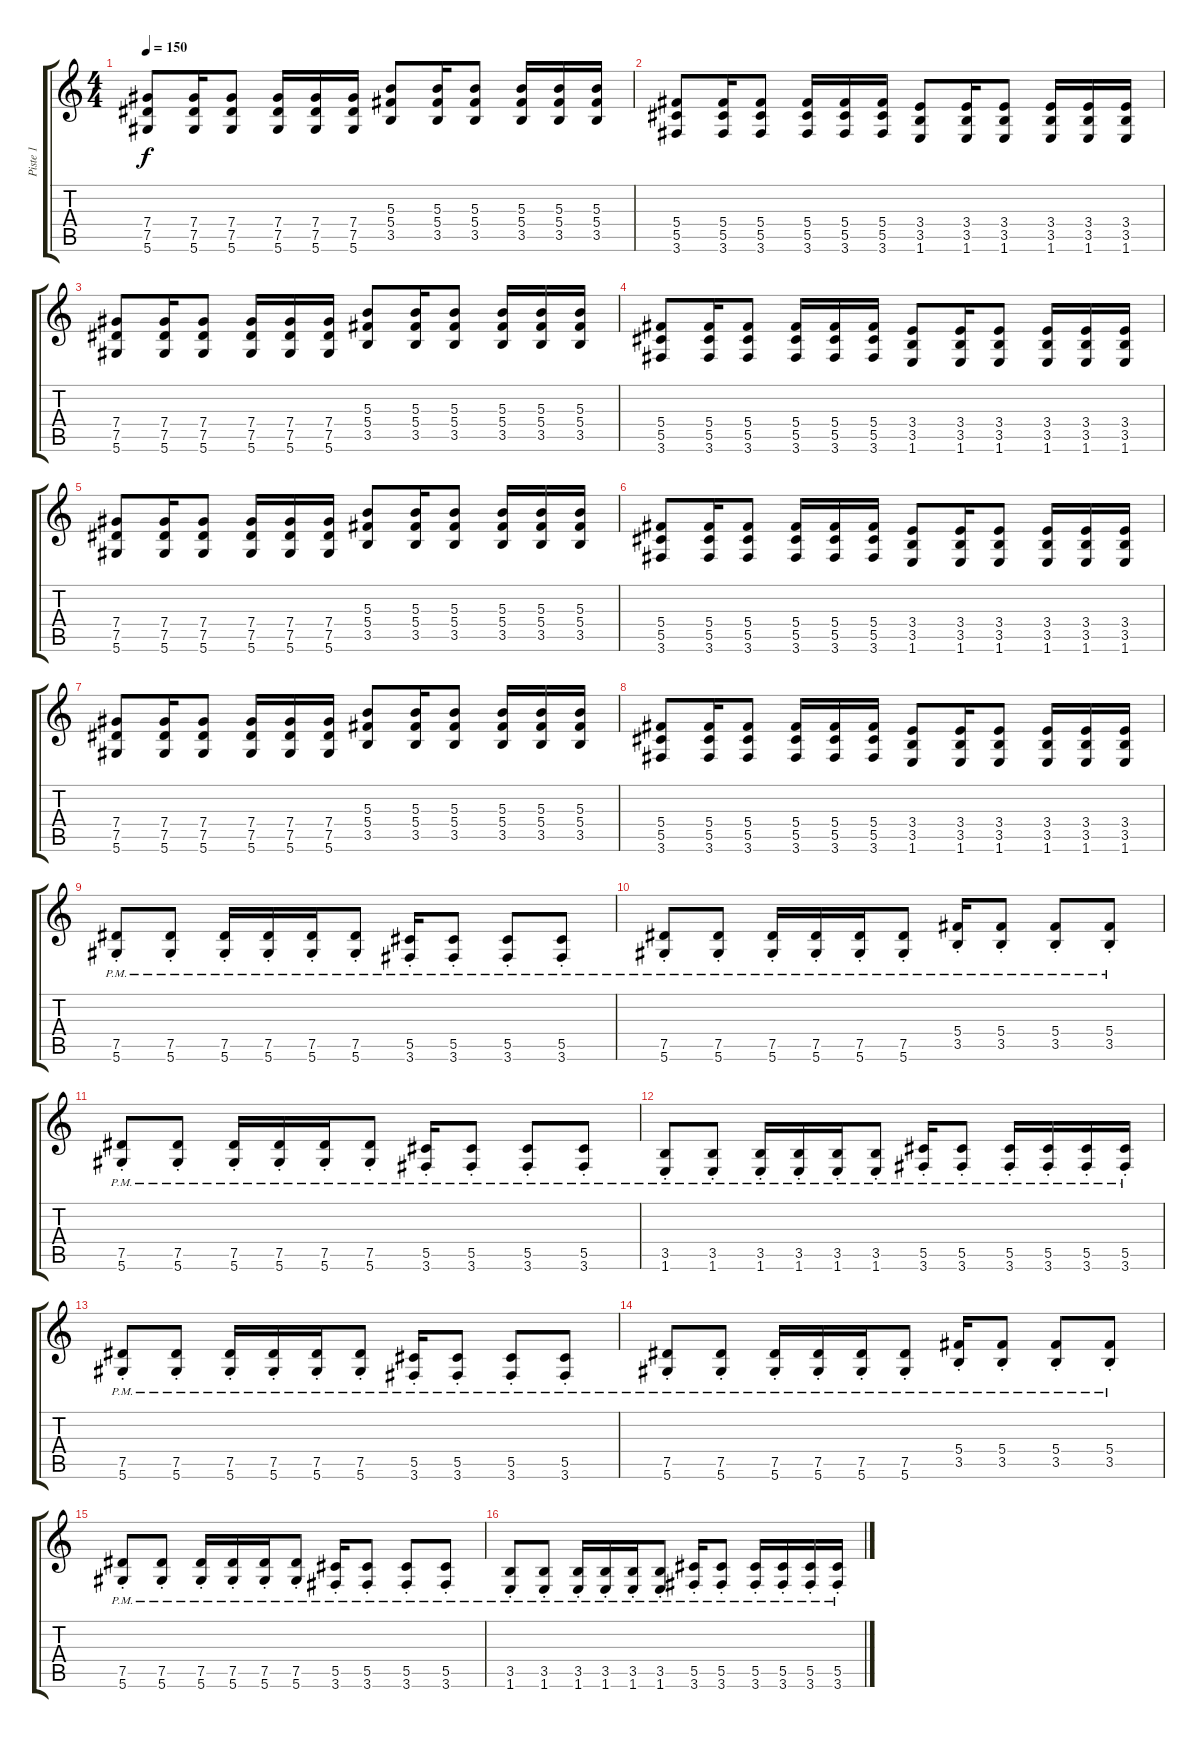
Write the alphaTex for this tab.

\track ("Piste 1" "Piste 1") {instrument distortionguitar}
\staff {score tabs}
\tuning (Eb4 Bb3 Gb3 Db3 Ab2 Eb2) {hide}
\ts (4 4)
\tempo 150
\clef g2
\ks c
(7.4 7.5 5.6).8{dy f instrument distortionguitar} (7.4 7.5 5.6).16 (7.4 7.5 5.6).8 (7.4 7.5 5.6).16 (7.4 7.5 5.6).16 (7.4 7.5 5.6).16 (5.3 5.4 3.5).8 (5.3 5.4 3.5).16 (5.3 5.4 3.5).8 (5.3 5.4 3.5).16 (5.3 5.4 3.5).16 (5.3 5.4 3.5).16 |
(5.4 5.5 3.6).8 (5.4 5.5 3.6).16 (5.4 5.5 3.6).8 (5.4 5.5 3.6).16 (5.4 5.5 3.6).16 (5.4 5.5 3.6).16 (3.4 3.5 1.6).8 (3.4 3.5 1.6).16 (3.4 3.5 1.6).8 (3.4 3.5 1.6).16 (3.4 3.5 1.6).16 (3.4 3.5 1.6).16 |
(7.4 7.5 5.6).8 (7.4 7.5 5.6).16 (7.4 7.5 5.6).8 (7.4 7.5 5.6).16 (7.4 7.5 5.6).16 (7.4 7.5 5.6).16 (5.3 5.4 3.5).8 (5.3 5.4 3.5).16 (5.3 5.4 3.5).8 (5.3 5.4 3.5).16 (5.3 5.4 3.5).16 (5.3 5.4 3.5).16 |
(5.4 5.5 3.6).8 (5.4 5.5 3.6).16 (5.4 5.5 3.6).8 (5.4 5.5 3.6).16 (5.4 5.5 3.6).16 (5.4 5.5 3.6).16 (3.4 3.5 1.6).8 (3.4 3.5 1.6).16 (3.4 3.5 1.6).8 (3.4 3.5 1.6).16 (3.4 3.5 1.6).16 (3.4 3.5 1.6).16 |
(7.4 7.5 5.6).8 (7.4 7.5 5.6).16 (7.4 7.5 5.6).8 (7.4 7.5 5.6).16 (7.4 7.5 5.6).16 (7.4 7.5 5.6).16 (5.3 5.4 3.5).8 (5.3 5.4 3.5).16 (5.3 5.4 3.5).8 (5.3 5.4 3.5).16 (5.3 5.4 3.5).16 (5.3 5.4 3.5).16 |
(5.4 5.5 3.6).8 (5.4 5.5 3.6).16 (5.4 5.5 3.6).8 (5.4 5.5 3.6).16 (5.4 5.5 3.6).16 (5.4 5.5 3.6).16 (3.4 3.5 1.6).8 (3.4 3.5 1.6).16 (3.4 3.5 1.6).8 (3.4 3.5 1.6).16 (3.4 3.5 1.6).16 (3.4 3.5 1.6).16 |
(7.4 7.5 5.6).8 (7.4 7.5 5.6).16 (7.4 7.5 5.6).8 (7.4 7.5 5.6).16 (7.4 7.5 5.6).16 (7.4 7.5 5.6).16 (5.3 5.4 3.5).8 (5.3 5.4 3.5).16 (5.3 5.4 3.5).8 (5.3 5.4 3.5).16 (5.3 5.4 3.5).16 (5.3 5.4 3.5).16 |
(5.4 5.5 3.6).8 (5.4 5.5 3.6).16 (5.4 5.5 3.6).8 (5.4 5.5 3.6).16 (5.4 5.5 3.6).16 (5.4 5.5 3.6).16 (3.4 3.5 1.6).8 (3.4 3.5 1.6).16 (3.4 3.5 1.6).8 (3.4 3.5 1.6).16 (3.4 3.5 1.6).16 (3.4 3.5 1.6).16 |
(7.5{pm st} 5.6{pm st}).8 (7.5{pm st} 5.6{pm st}).8 (7.5{pm st} 5.6{pm st}).16 (7.5{pm st} 5.6{pm st}).16 (7.5{pm st} 5.6{pm st}).16 (7.5{pm st} 5.6{pm st}).8 (5.5{pm st} 3.6{pm st}).16 (5.5{pm st} 3.6{pm st}).8 (5.5{pm st} 3.6{pm st}).8 (5.5{pm st} 3.6{pm st}).8 |
(7.5{pm st} 5.6{pm st}).8 (7.5{pm st} 5.6{pm st}).8 (7.5{pm st} 5.6{pm st}).16 (7.5{pm st} 5.6{pm st}).16 (7.5{pm st} 5.6{pm st}).16 (7.5{pm st} 5.6{pm st}).8 (5.4{pm st} 3.5{pm st}).16 (5.4{pm st} 3.5{pm st}).8 (5.4{pm st} 3.5{pm st}).8 (5.4{pm st} 3.5{pm st}).8 |
(7.5{pm st} 5.6{pm st}).8 (7.5{pm st} 5.6{pm st}).8 (7.5{pm st} 5.6{pm st}).16 (7.5{pm st} 5.6{pm st}).16 (7.5{pm st} 5.6{pm st}).16 (7.5{pm st} 5.6{pm st}).8 (5.5{pm st} 3.6{pm st}).16 (5.5{pm st} 3.6{pm st}).8 (5.5{pm st} 3.6{pm st}).8 (5.5{pm st} 3.6{pm st}).8 |
(3.5{pm st} 1.6{pm st}).8 (3.5{pm st} 1.6{pm st}).8 (3.5{pm st} 1.6{pm st}).16 (3.5{pm st} 1.6{pm st}).16 (3.5{pm st} 1.6{pm st}).16 (3.5{pm st} 1.6{pm st}).8 (5.5{pm st} 3.6{pm st}).16 (5.5{pm st} 3.6{pm st}).8 (5.5{pm st} 3.6{pm st}).16 (5.5{pm st} 3.6{pm st}).16 (5.5{pm st} 3.6{pm st}).16 (5.5{pm st} 3.6{pm st}).16 |
(7.5{pm st} 5.6{pm st}).8 (7.5{pm st} 5.6{pm st}).8 (7.5{pm st} 5.6{pm st}).16 (7.5{pm st} 5.6{pm st}).16 (7.5{pm st} 5.6{pm st}).16 (7.5{pm st} 5.6{pm st}).8 (5.5{pm st} 3.6{pm st}).16 (5.5{pm st} 3.6{pm st}).8 (5.5{pm st} 3.6{pm st}).8 (5.5{pm st} 3.6{pm st}).8 |
(7.5{pm st} 5.6{pm st}).8 (7.5{pm st} 5.6{pm st}).8 (7.5{pm st} 5.6{pm st}).16 (7.5{pm st} 5.6{pm st}).16 (7.5{pm st} 5.6{pm st}).16 (7.5{pm st} 5.6{pm st}).8 (5.4{pm st} 3.5{pm st}).16 (5.4{pm st} 3.5{pm st}).8 (5.4{pm st} 3.5{pm st}).8 (5.4{pm st} 3.5{pm st}).8 |
(7.5{pm st} 5.6{pm st}).8 (7.5{pm st} 5.6{pm st}).8 (7.5{pm st} 5.6{pm st}).16 (7.5{pm st} 5.6{pm st}).16 (7.5{pm st} 5.6{pm st}).16 (7.5{pm st} 5.6{pm st}).8 (5.5{pm st} 3.6{pm st}).16 (5.5{pm st} 3.6{pm st}).8 (5.5{pm st} 3.6{pm st}).8 (5.5{pm st} 3.6{pm st}).8 |
(3.5{pm st} 1.6{pm st}).8 (3.5{pm st} 1.6{pm st}).8 (3.5{pm st} 1.6{pm st}).16 (3.5{pm st} 1.6{pm st}).16 (3.5{pm st} 1.6{pm st}).16 (3.5{pm st} 1.6{pm st}).8 (5.5{pm st} 3.6{pm st}).16 (5.5{pm st} 3.6{pm st}).8 (5.5{pm st} 3.6{pm st}).16 (5.5{pm st} 3.6{pm st}).16 (5.5{pm st} 3.6{pm st}).16 (5.5{pm st} 3.6{pm st}).16
